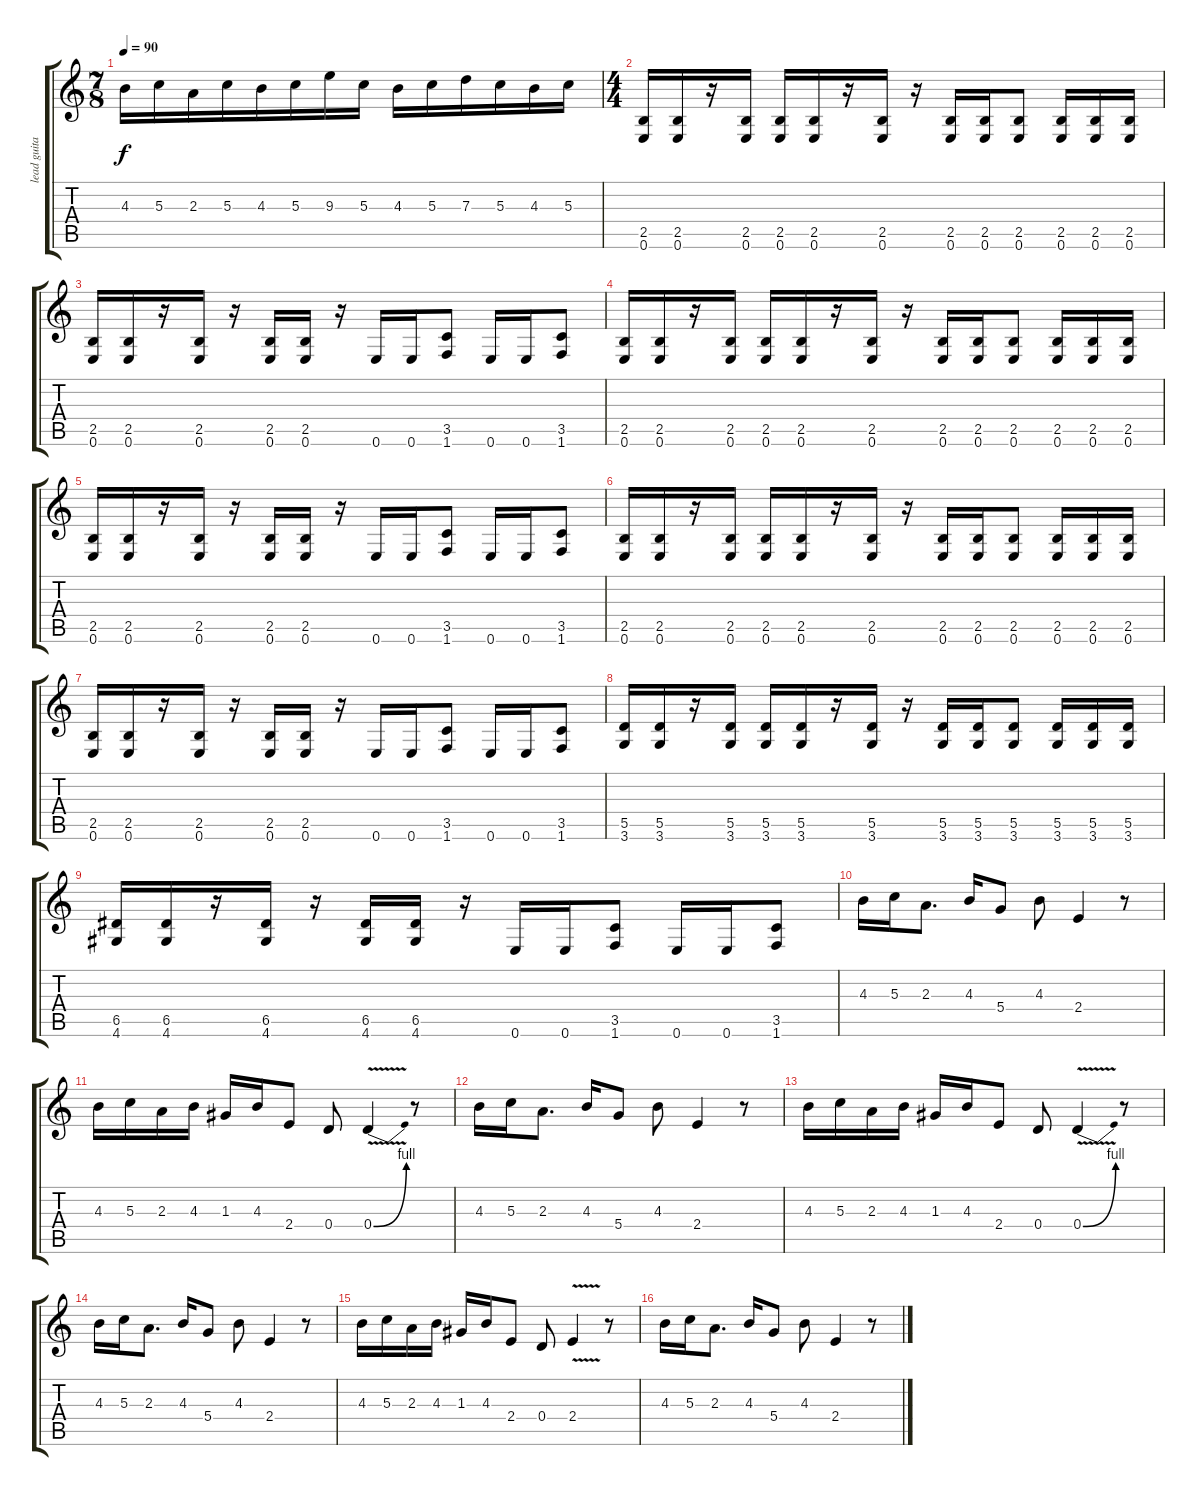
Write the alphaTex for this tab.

\track ("lead guitar" "lead guita") {instrument distortionguitar}
\staff {score tabs}
\tuning (E4 B3 G3 D3 A2 E2) {hide}
\ts (7 8)
\tempo 90
\clef g2
\ks c
4.3.16{dy f} 5.3.16 2.3.16 5.3.16 4.3.16 5.3.16 9.3.16 5.3.16 4.3.16 5.3.16 7.3.16 5.3.16 4.3.16 5.3.16 |
\ts (4 4)
(2.5 0.6).16 (2.5 0.6).16 r.16 (2.5 0.6).16 (2.5 0.6).16 (2.5 0.6).16 r.16 (2.5 0.6).16 r.16 (2.5 0.6).16 (2.5 0.6).16 (2.5 0.6).8 (2.5 0.6).16 (2.5 0.6).16 (2.5 0.6).16 |
(2.5 0.6).16 (2.5 0.6).16 r.16 (2.5 0.6).16 r.16 (2.5 0.6).16 (2.5 0.6).16 r.16 0.6.16 0.6.16 (3.5 1.6).8 0.6.16 0.6.16 (3.5 1.6).8 |
(2.5 0.6).16 (2.5 0.6).16 r.16 (2.5 0.6).16 (2.5 0.6).16 (2.5 0.6).16 r.16 (2.5 0.6).16 r.16 (2.5 0.6).16 (2.5 0.6).16 (2.5 0.6).8 (2.5 0.6).16 (2.5 0.6).16 (2.5 0.6).16 |
(2.5 0.6).16 (2.5 0.6).16 r.16 (2.5 0.6).16 r.16 (2.5 0.6).16 (2.5 0.6).16 r.16 0.6.16 0.6.16 (3.5 1.6).8 0.6.16 0.6.16 (3.5 1.6).8 |
(2.5 0.6).16 (2.5 0.6).16 r.16 (2.5 0.6).16 (2.5 0.6).16 (2.5 0.6).16 r.16 (2.5 0.6).16 r.16 (2.5 0.6).16 (2.5 0.6).16 (2.5 0.6).8 (2.5 0.6).16 (2.5 0.6).16 (2.5 0.6).16 |
(2.5 0.6).16 (2.5 0.6).16 r.16 (2.5 0.6).16 r.16 (2.5 0.6).16 (2.5 0.6).16 r.16 0.6.16 0.6.16 (3.5 1.6).8 0.6.16 0.6.16 (3.5 1.6).8 |
(5.5 3.6).16 (5.5 3.6).16 r.16 (5.5 3.6).16 (5.5 3.6).16 (5.5 3.6).16 r.16 (5.5 3.6).16 r.16 (5.5 3.6).16 (5.5 3.6).16 (5.5 3.6).8 (5.5 3.6).16 (5.5 3.6).16 (5.5 3.6).16 |
(6.5 4.6).16 (6.5 4.6).16 r.16 (6.5 4.6).16 r.16 (6.5 4.6).16 (6.5 4.6).16 r.16 0.6.16 0.6.16 (3.5 1.6).8 0.6.16 0.6.16 (3.5 1.6).8 |
4.3.16 5.3.16 2.3.8{d} 4.3.16 5.4.8 4.3.8 2.4.4 r.8 |
4.3.16 5.3.16 2.3.16 4.3.16 1.3.16 4.3.16 2.4.8 0.4.8 0.4{be (bend 0 0 60 4) v}.4{instrument guitarharmonics} r.8 |
4.3.16{instrument overdrivenguitar} 5.3.16 2.3.8{d} 4.3.16 5.4.8 4.3.8 2.4.4 r.8 |
4.3.16 5.3.16 2.3.16 4.3.16 1.3.16 4.3.16 2.4.8 0.4.8 0.4{be (bend 0 0 60 4) v}.4{instrument guitarharmonics} r.8 |
4.3.16{instrument overdrivenguitar} 5.3.16 2.3.8{d} 4.3.16 5.4.8 4.3.8 2.4.4 r.8 |
4.3.16 5.3.16 2.3.16 4.3.16 1.3.16 4.3.16 2.4.8 0.4.8 2.4{v}.4 r.8 |
4.3.16 5.3.16 2.3.8{d} 4.3.16 5.4.8 4.3.8 2.4.4 r.8
